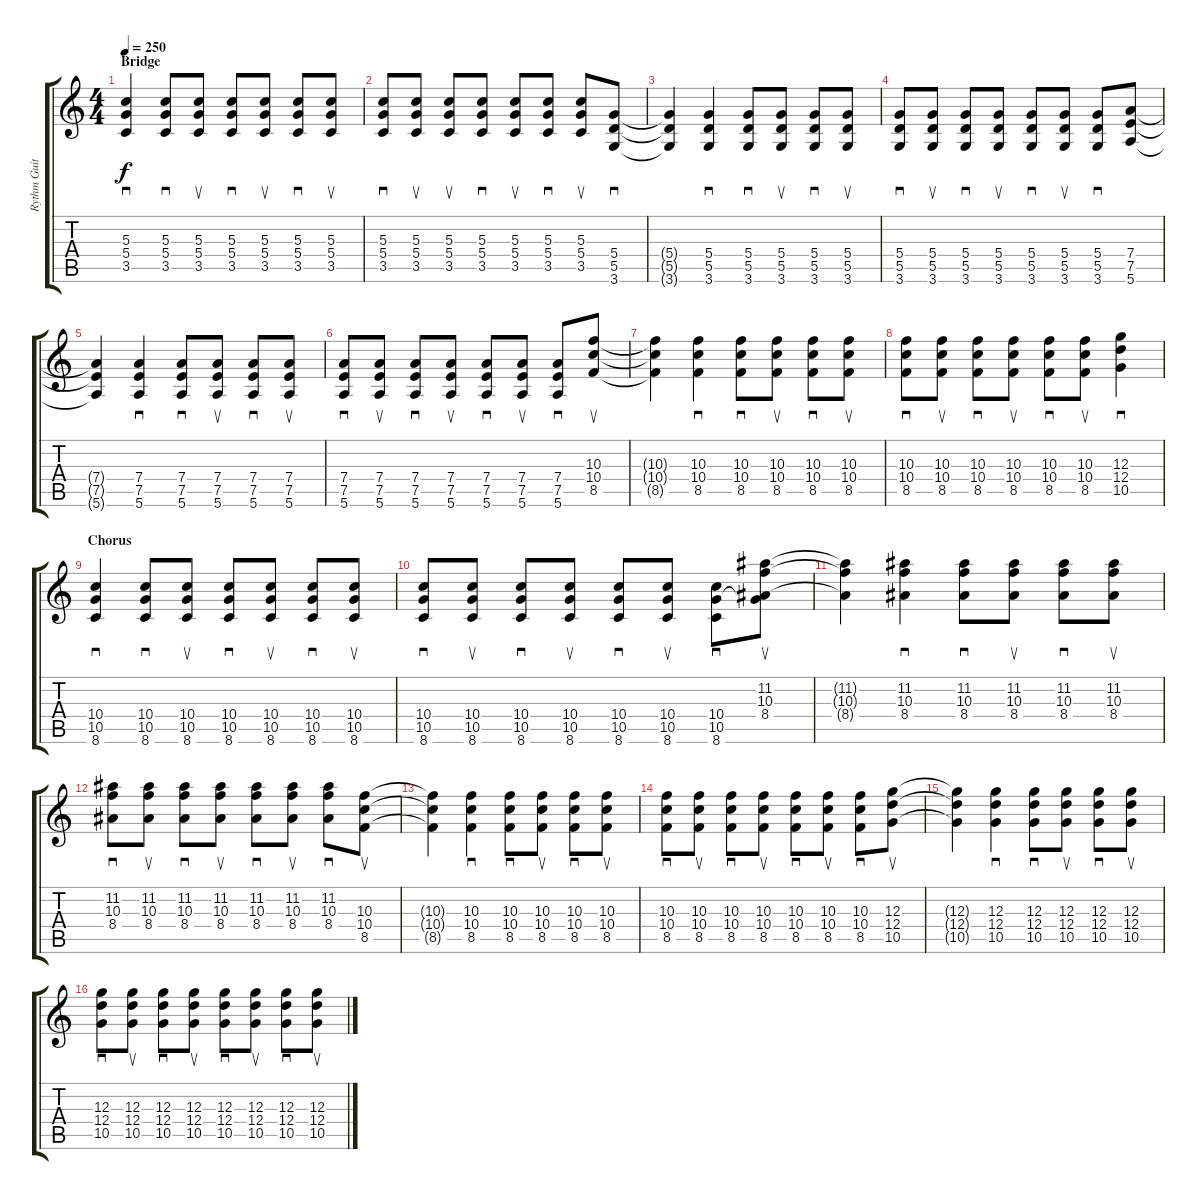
\track ("Rythm Guitar" "Rythm Guit") {instrument distortionguitar}
\staff {score tabs}
\tuning (E4 B3 G3 D3 A2 E2) {hide}
\ts (4 4)
\section ("" "Bridge")
\tempo 250
\clef g2
\ks c
(5.3 5.4 3.5).4{sd dy f} (5.3 5.4 3.5).8{sd} (5.3 5.4 3.5).8{su} (5.3 5.4 3.5).8{sd} (5.3 5.4 3.5).8{su} (5.3 5.4 3.5).8{sd} (5.3 5.4 3.5).8{su} |
(5.3 5.4 3.5).8{sd} (5.3 5.4 3.5).8{su} (5.3 5.4 3.5).8{su} (5.3 5.4 3.5).8{sd} (5.3 5.4 3.5).8{su} (5.3 5.4 3.5).8{sd} (5.3 5.4 3.5).8{su} (5.4 5.5 3.6).8{sd} |
(5.4{t} 5.5{t} 3.6{t}).4 (5.4 5.5 3.6).4{sd} (5.4 5.5 3.6).8{sd} (5.4 5.5 3.6).8{su} (5.4 5.5 3.6).8{sd} (5.4 5.5 3.6).8{su} |
(5.4 5.5 3.6).8{sd} (5.4 5.5 3.6).8{su} (5.4 5.5 3.6).8{sd} (5.4 5.5 3.6).8{su} (5.4 5.5 3.6).8{sd} (5.4 5.5 3.6).8{su} (5.4 5.5 3.6).8{sd} (7.4 7.5 5.6).8 |
(7.4{t} 7.5{t} 5.6{t}).4 (7.4 7.5 5.6).4{sd} (7.4 7.5 5.6).8{sd} (7.4 7.5 5.6).8{su} (7.4 7.5 5.6).8{sd} (7.4 7.5 5.6).8{su} |
(7.4 7.5 5.6).8{sd} (7.4 7.5 5.6).8{su} (7.4 7.5 5.6).8{sd} (7.4 7.5 5.6).8{su} (7.4 7.5 5.6).8{sd} (7.4 7.5 5.6).8{su} (7.4 7.5 5.6).8{sd} (10.3 10.4 8.5).8{su} |
(10.3{t} 10.4{t} 8.5{t}).4 (10.3 10.4 8.5).4{sd} (10.3 10.4 8.5).8{sd} (10.3 10.4 8.5).8{su} (10.3 10.4 8.5).8{sd} (10.3 10.4 8.5).8{su} |
(10.3 10.4 8.5).8{sd} (10.3 10.4 8.5).8{su} (10.3 10.4 8.5).8{sd} (10.3 10.4 8.5).8{su} (10.3 10.4 8.5).8{sd} (10.3 10.4 8.5).8{su} (12.3 12.4 10.5).4{sd} |
\section ("" "Chorus")
(10.4 10.5 8.6).4{sd} (10.4 10.5 8.6).8{sd} (10.4 10.5 8.6).8{su} (10.4 10.5 8.6).8{sd} (10.4 10.5 8.6).8{su} (10.4 10.5 8.6).8{sd} (10.4 10.5 8.6).8{su} |
(10.4 10.5 8.6).8{sd} (10.4 10.5 8.6).8{su} (10.4 10.5 8.6).8{sd} (10.4 10.5 8.6).8{su} (10.4 10.5 8.6).8{sd} (10.4 10.5 8.6).8{su} (10.4 10.5 8.6).8{sd} (11.2 10.3 8.4 10.5{t}).8{su} |
(11.2{t} 10.3{t} 8.4{t}).4 (11.2 10.3 8.4).4{sd} (11.2 10.3 8.4).8{sd} (11.2 10.3 8.4).8{su} (11.2 10.3 8.4).8{sd} (11.2 10.3 8.4).8{su} |
(11.2 10.3 8.4).8{sd} (11.2 10.3 8.4).8{su} (11.2 10.3 8.4).8{sd} (11.2 10.3 8.4).8{su} (11.2 10.3 8.4).8{sd} (11.2 10.3 8.4).8{su} (11.2 10.3 8.4).8{sd} (10.3 10.4 8.5).8{su} |
(10.3{t} 10.4{t} 8.5{t}).4 (10.3 10.4 8.5).4{sd} (10.3 10.4 8.5).8{sd} (10.3 10.4 8.5).8{su} (10.3 10.4 8.5).8{sd} (10.3 10.4 8.5).8{su} |
(10.3 10.4 8.5).8{sd} (10.3 10.4 8.5).8{su} (10.3 10.4 8.5).8{sd} (10.3 10.4 8.5).8{su} (10.3 10.4 8.5).8{sd} (10.3 10.4 8.5).8{su} (10.3 10.4 8.5).8{sd} (12.3 12.4 10.5).8{su} |
(12.3{t} 12.4{t} 10.5{t}).4 (12.3 12.4 10.5).4{sd} (12.3 12.4 10.5).8{sd} (12.3 12.4 10.5).8{su} (12.3 12.4 10.5).8{sd} (12.3 12.4 10.5).8{su} |
(12.3 12.4 10.5).8{sd} (12.3 12.4 10.5).8{su} (12.3 12.4 10.5).8{sd} (12.3 12.4 10.5).8{su} (12.3 12.4 10.5).8{sd} (12.3 12.4 10.5).8{su} (12.3 12.4 10.5).8{sd} (12.3 12.4 10.5).8{su}
